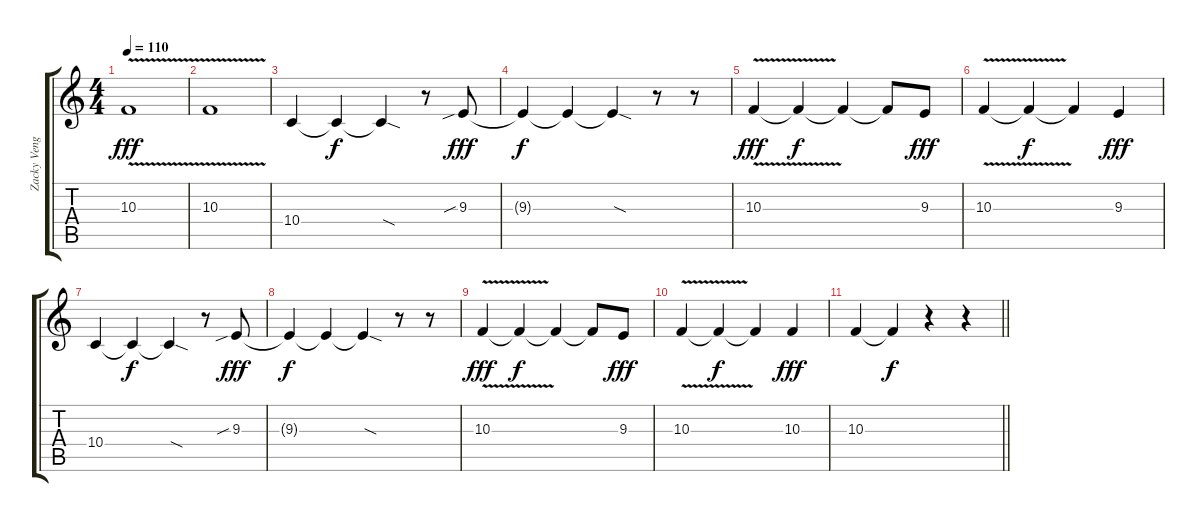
\track ("Zacky Vengeance - Vocals" "Zacky Veng") {instrument fiddle}
\staff {score tabs}
\tuning (E4 B3 G3 D3 A2 D2) {hide}
\ts (4 4)
\tempo 110
\clef g2
\ks c
10.3{v}.1{dy fff} |
10.3{v}.1 |
10.4.4 10.4{t}.4{dy f} 10.4{sod t}.4 r.8 9.3{sib}.8{dy fff} |
9.3{t}.4{dy f} 9.3{t}.4 9.3{sod t}.4 r.8 r.8 |
10.3{v}.4{dy fff} 10.3{t}.4{dy f} 10.3{t}.4 10.3{t}.8 9.3.8{dy fff} |
10.3{v}.4 10.3{t}.4{dy f} 10.3{t}.4 9.3.4{dy fff} |
10.4.4 10.4{t}.4{dy f} 10.4{sod t}.4 r.8 9.3{sib}.8{dy fff} |
9.3{t}.4{dy f} 9.3{t}.4 9.3{sod t}.4 r.8 r.8 |
10.3{v}.4{dy fff} 10.3{t}.4{dy f} 10.3{t}.4 10.3{t}.8 9.3.8{dy fff} |
10.3{v}.4 10.3{t}.4{dy f} 10.3{t}.4 10.3.4{dy fff} |
\barLineRight lightlight
10.3.4 10.3{t}.4{dy f} r.4 r.4
